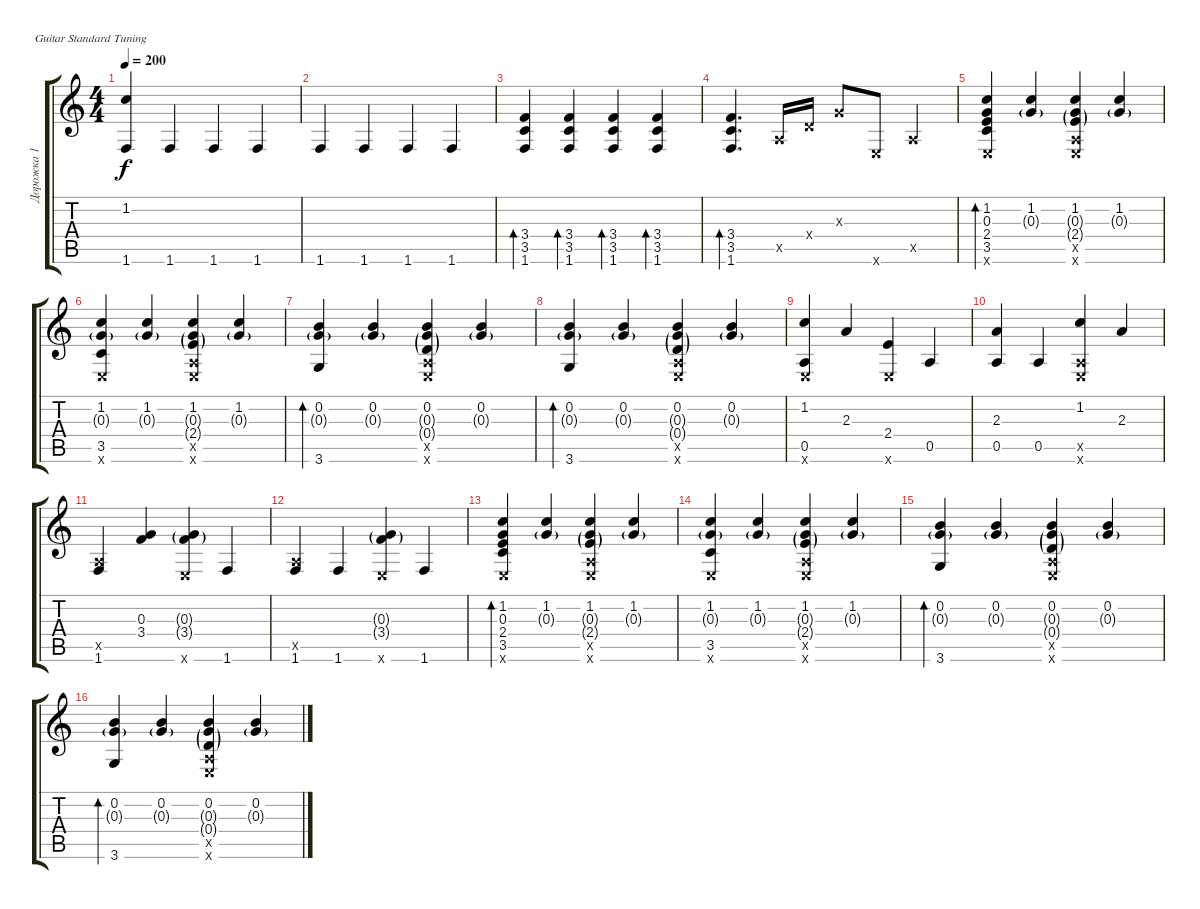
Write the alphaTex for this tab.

\defaultSystemsLayout 4
\bracketExtendMode groupsimilarinstruments
\otherSystemsTrackNameOrientation horizontal
\track ("Дорожка 1" "Дорожка 1") {instrument acousticguitarsteel}
\staff {score tabs}
\tuning (E4 B3 G3 D3 A2 E2)
\ts (4 4)
\tempo 200
\clef g2
\ks c
(1.2 1.6).4{dy f beam Up} 1.6.4{beam Up} 1.6.4{beam Up} 1.6.4{beam Up} |
1.6.4{beam Up} 1.6.4{beam Up} 1.6.4{beam Up} 1.6.4{beam Up} |
(3.4 3.5 1.6).4{bd 60 beam Up} (3.4 3.5 1.6).4{bd 60 beam Up} (3.4 3.5 1.6).4{bd 60 beam Up} (3.4 3.5 1.6).4{bd 60 beam Up} |
(3.4 3.5 1.6).4{d bd 60 beam Up} 0.5{x}.16{beam Up} 0.4{x}.16{beam Up} 0.3{x}.8{beam Up} 0.6{x}.8{beam Up} 0.5{x}.4{beam Up} |
(1.2 0.3 2.4 3.5 0.6{x}).4{bd 60 beam Up} (1.2 0.3{g}).4{beam Up} (1.2 0.3{g} 2.4{g} 0.5{x} 0.6{x}).4{beam Up} (1.2 0.3{g}).4{beam Up} |
(1.2 0.3{g} 3.5 0.6{x}).4{beam Up} (1.2 0.3{g}).4{beam Up} (1.2 0.3{g} 2.4{g} 0.5{x} 0.6{x}).4{beam Up} (1.2 0.3{g}).4{beam Up} |
(0.2 0.3{g} 3.6).4{bd 60 beam Up} (0.2 0.3{g}).4{beam Up} (0.2 0.3{g} 0.4{g} 0.5{x} 0.6{x}).4{beam Up} (0.2 0.3{g}).4{beam Up} |
(0.2 0.3{g} 3.6).4{bd 60 beam Up} (0.2 0.3{g}).4{beam Up} (0.2 0.3{g} 0.4{g} 0.5{x} 0.6{x}).4{beam Up} (0.2 0.3{g}).4{beam Up} |
(1.2 0.5 0.6{x}).4{beam Up} 2.3.4{beam Up} (2.4 0.6{x}).4{beam Up} 0.5.4{beam Up} |
(2.3 0.5).4{beam Up} 0.5.4{beam Up} (1.2 0.5{x} 0.6{x}).4{beam Up} 2.3.4{beam Up} |
(0.5{x} 1.6).4{beam Up} (0.3 3.4).4{beam Up} (0.3{g} 3.4{g} 0.6{x}).4{beam Up} 1.6.4{beam Up} |
(0.5{x} 1.6).4{beam Up} 1.6.4{beam Up} (0.3{g} 3.4{g} 0.6{x}).4{beam Up} 1.6.4{beam Up} |
(1.2 0.3 2.4 3.5 0.6{x}).4{bd 60 beam Up} (1.2 0.3{g}).4{beam Up} (1.2 0.3{g} 2.4{g} 0.5{x} 0.6{x}).4{beam Up} (1.2 0.3{g}).4{beam Up} |
(1.2 0.3{g} 3.5 0.6{x}).4{beam Up} (1.2 0.3{g}).4{beam Up} (1.2 0.3{g} 2.4{g} 0.5{x} 0.6{x}).4{beam Up} (1.2 0.3{g}).4{beam Up} |
(0.2 0.3{g} 3.6).4{bd 60 beam Up} (0.2 0.3{g}).4{beam Up} (0.2 0.3{g} 0.4{g} 0.5{x} 0.6{x}).4{beam Up} (0.2 0.3{g}).4{beam Up} |
(0.2 0.3{g} 3.6).4{bd 60 beam Up} (0.2 0.3{g}).4{beam Up} (0.2 0.3{g} 0.4{g} 0.5{x} 0.6{x}).4{beam Up} (0.2 0.3{g}).4{beam Up}
